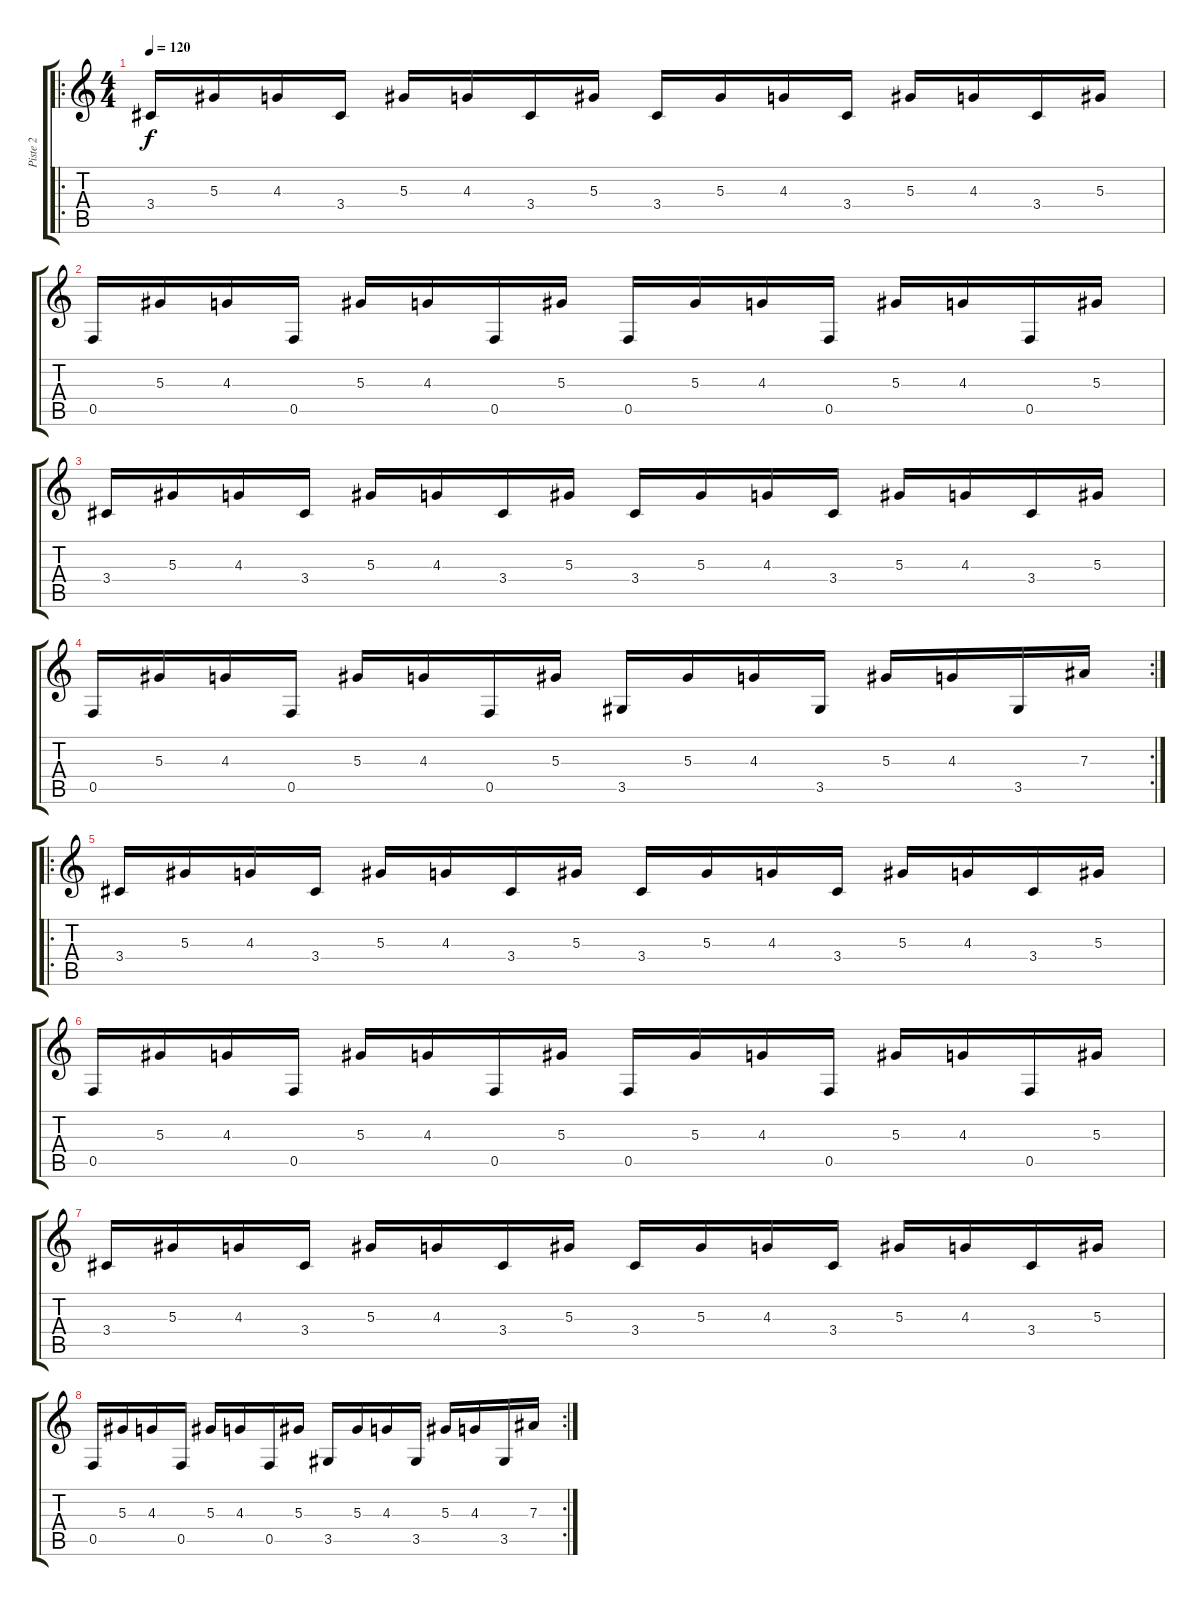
\track ("Piste 2" "Piste 2") {instrument distortionguitar}
\staff {score tabs}
\tuning (C4 G3 Eb3 Bb2 F2 C2) {hide}
\ro
\ts (4 4)
\tempo 120
\clef g2
\ks c
3.4.16{dy f instrument electricguitarclean} 5.3.16 4.3.16 3.4.16 5.3.16 4.3.16 3.4.16 5.3.16 3.4.16 5.3.16 4.3.16 3.4.16 5.3.16 4.3.16 3.4.16 5.3.16 |
0.5.16 5.3.16 4.3.16 0.5.16 5.3.16 4.3.16 0.5.16 5.3.16 0.5.16 5.3.16 4.3.16 0.5.16 5.3.16 4.3.16 0.5.16 5.3.16 |
3.4.16 5.3.16 4.3.16 3.4.16 5.3.16 4.3.16 3.4.16 5.3.16 3.4.16 5.3.16 4.3.16 3.4.16 5.3.16 4.3.16 3.4.16 5.3.16 |
\rc 2
0.5.16 5.3.16 4.3.16 0.5.16 5.3.16 4.3.16 0.5.16 5.3.16 3.5.16 5.3.16 4.3.16 3.5.16 5.3.16 4.3.16 3.5.16 7.3.16 |
\ro
3.4.16 5.3.16 4.3.16 3.4.16 5.3.16 4.3.16 3.4.16 5.3.16 3.4.16 5.3.16 4.3.16 3.4.16 5.3.16 4.3.16 3.4.16 5.3.16 |
0.5.16 5.3.16 4.3.16 0.5.16 5.3.16 4.3.16 0.5.16 5.3.16 0.5.16 5.3.16 4.3.16 0.5.16 5.3.16 4.3.16 0.5.16 5.3.16 |
3.4.16 5.3.16 4.3.16 3.4.16 5.3.16 4.3.16 3.4.16 5.3.16 3.4.16 5.3.16 4.3.16 3.4.16 5.3.16 4.3.16 3.4.16 5.3.16 |
\rc 2
0.5.16 5.3.16 4.3.16 0.5.16 5.3.16 4.3.16 0.5.16 5.3.16 3.5.16 5.3.16 4.3.16 3.5.16 5.3.16 4.3.16 3.5.16 7.3.16
